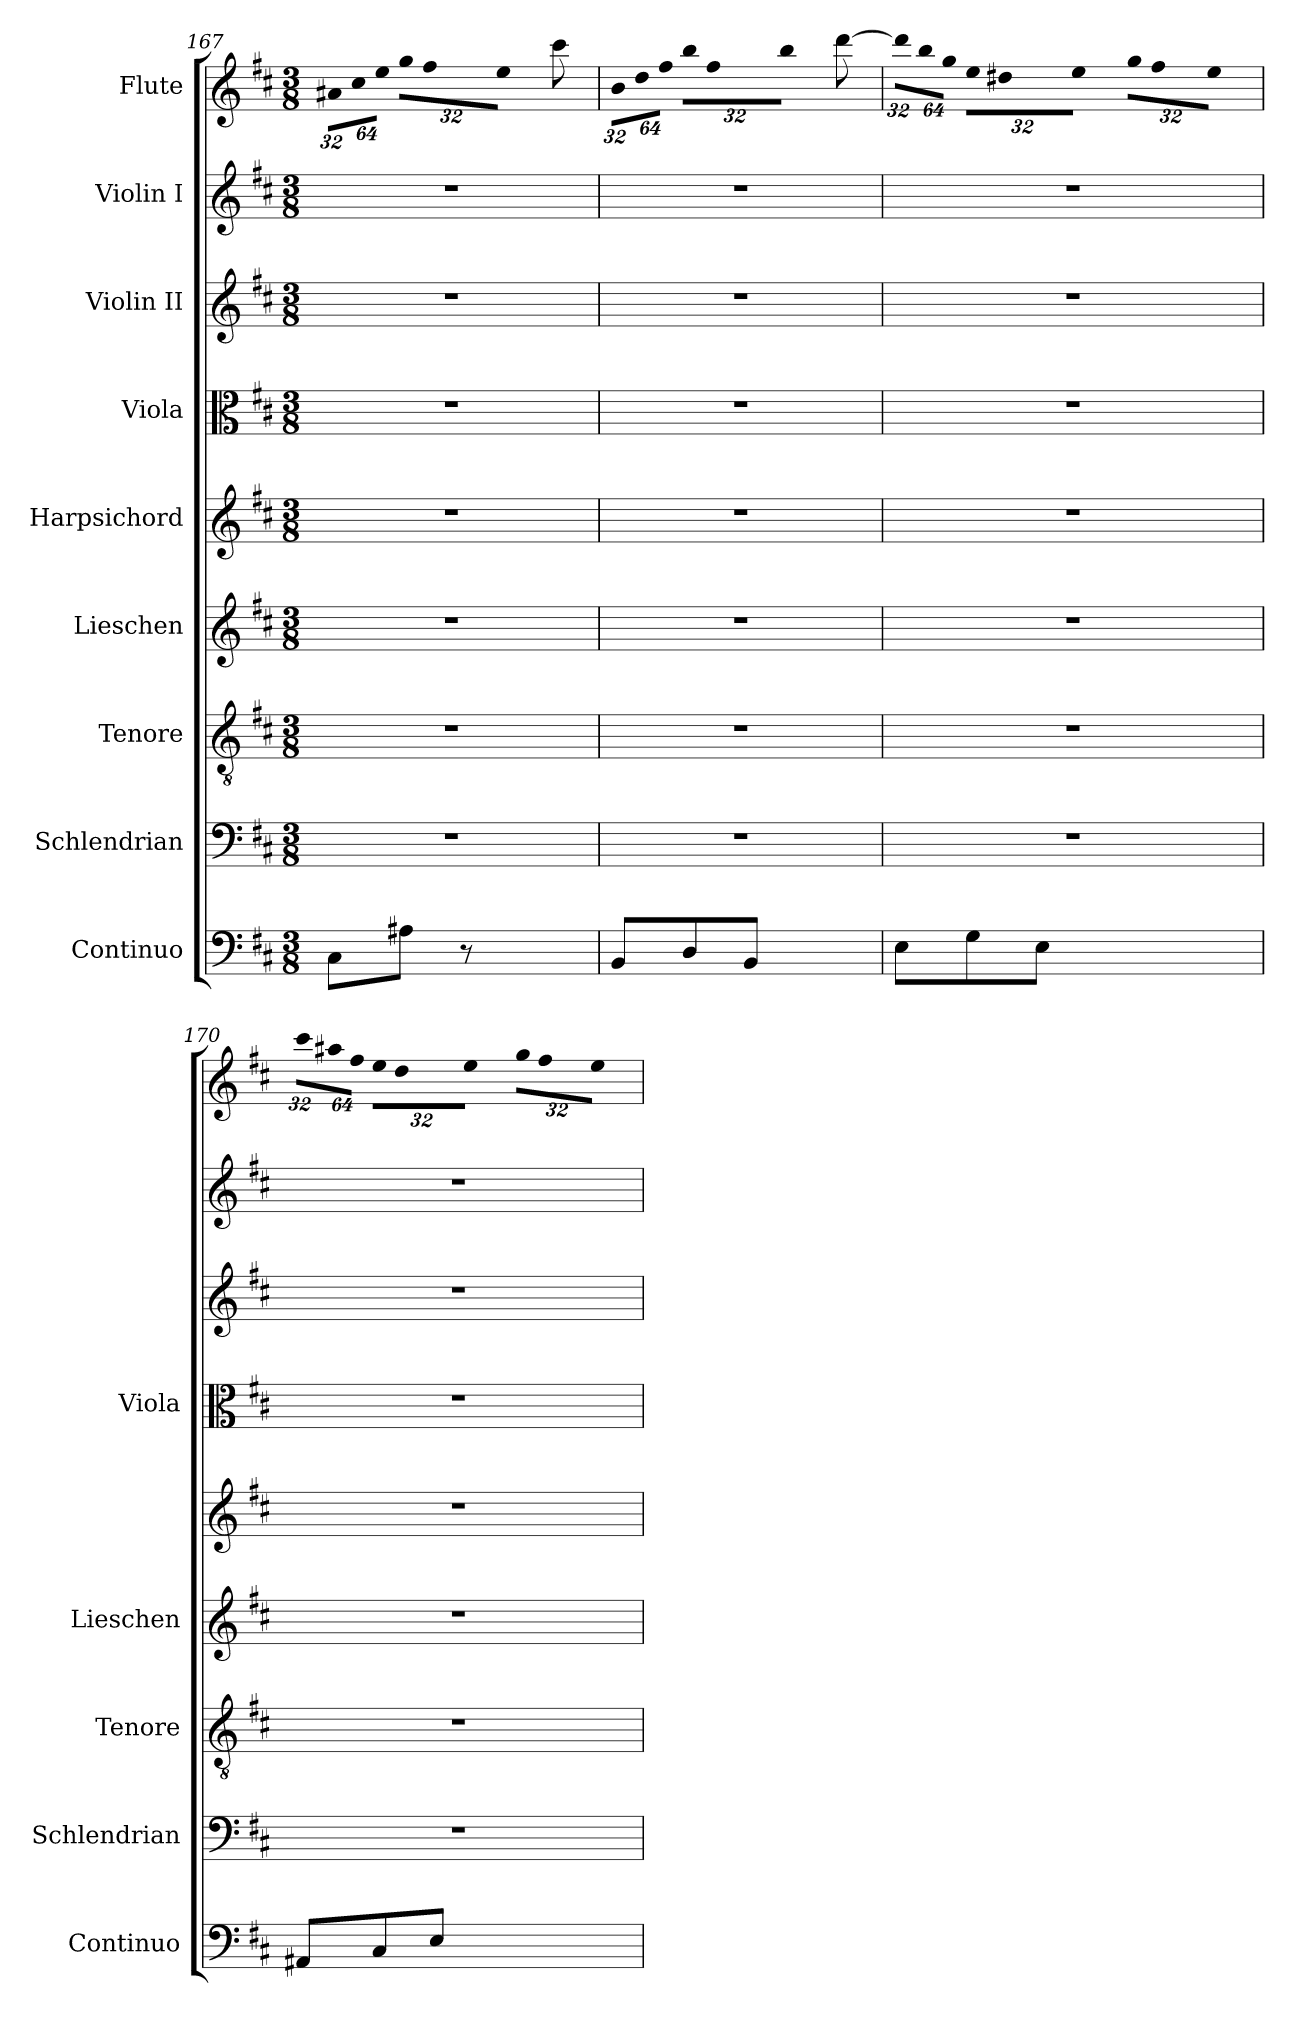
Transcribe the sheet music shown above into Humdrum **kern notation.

**kern	**kern	**kern	**kern	**kern	**kern	**kern	**kern	**kern
*part9	*part8	*part7	*part6	*part5	*part4	*part3	*part2	*part1
*staff9	*staff8	*staff7	*staff6	*staff5	*staff4	*staff3	*staff2	*staff1
*I"Continuo	*I"Schlendrian	*I"Tenore	*I"Lieschen	*I"Harpsichord	*I"Viola	*I"Violin II	*I"Violin I	*I"Flute
*I'Continuo	*I'Schlendrian	*I'Tenore	*I'Lieschen	*	*I'Viola	*	*	*
*clefF4	*clefF4	*clefGv2	*clefG2	*clefG2	*clefC3	*clefG2	*clefG2	*clefG2
*	*	*ITrd7c12	*	*	*	*	*	*
*k[f#c#]	*k[f#c#]	*k[f#c#]	*k[f#c#]	*k[f#c#]	*k[f#c#]	*k[f#c#]	*k[f#c#]	*k[f#c#]
*D:	*D:	*D:	*D:	*D:	*D:	*D:	*D:	*D:
*M3/8	*M3/8	*M3/8	*M3/8	*M3/8	*M3/8	*M3/8	*M3/8	*M3/8
=167	=167	=167	=167	=167	=167	=167	=167	=167
!	!LO:N:vis=1	!LO:N:vis=1	!LO:N:vis=1	!LO:N:vis=1	!LO:N:vis=1	!LO:N:vis=1	!LO:N:vis=1	!
*	*	*	*	*	*	*	*	*Xbrackettup
!	!	!	!	!	!	!	!	!LO:N:vis=16
8C#i\L	4.r	4.r	4.r	4.r	4.r	4.r	4.r	512%21a#Xi\LL
!	!	!	!	!	!	!	!	!LO:N:vis=16
.	.	.	.	.	.	.	.	1024%43cc#i\
!	!	!	!	!	!	!	!	!LO:N:vis=16
.	.	.	.	.	.	.	.	1024%43eei\JJ
!	!	!	!	!	!	!	!	!LO:N:vis=16
8A#Xi\J	.	.	.	.	.	.	.	512%21ggi\LL
!	!	!	!	!	!	!	!	!LO:N:vis=16
.	.	.	.	.	.	.	.	1024%43ff#i\
!	!	!	!	!	!	!	!	!LO:N:vis=16
.	.	.	.	.	.	.	.	1024%43eei\JJ
8r	.	.	.	.	.	.	.	8ccc#i\
=168	=168	=168	=168	=168	=168	=168	=168	=168
!	!LO:N:vis=1	!LO:N:vis=1	!LO:N:vis=1	!LO:N:vis=1	!LO:N:vis=1	!LO:N:vis=1	!LO:N:vis=1	!LO:N:vis=16
8BBi/L	4.r	4.r	4.r	4.r	4.r	4.r	4.r	512%21bi\LL
!	!	!	!	!	!	!	!	!LO:N:vis=16
.	.	.	.	.	.	.	.	1024%43ddi\
!	!	!	!	!	!	!	!	!LO:N:vis=16
.	.	.	.	.	.	.	.	1024%43ff#i\JJ
!	!	!	!	!	!	!	!	!LO:N:vis=16
8Di/	.	.	.	.	.	.	.	512%21bbi\LL
!	!	!	!	!	!	!	!	!LO:N:vis=16
.	.	.	.	.	.	.	.	1024%43ff#i\
!	!	!	!	!	!	!	!	!LO:N:vis=16
.	.	.	.	.	.	.	.	1024%43bbi\JJ
8BBi/J	.	.	.	.	.	.	.	[8dddi\
=169	=169	=169	=169	=169	=169	=169	=169	=169
!	!LO:N:vis=1	!LO:N:vis=1	!LO:N:vis=1	!LO:N:vis=1	!LO:N:vis=1	!LO:N:vis=1	!LO:N:vis=1	!LO:N:vis=16
8Ei\L	4.r	4.r	4.r	4.r	4.r	4.r	4.r	512%21dddi\LL]
!	!	!	!	!	!	!	!	!LO:N:vis=16
.	.	.	.	.	.	.	.	1024%43bbi\
!	!	!	!	!	!	!	!	!LO:N:vis=16
.	.	.	.	.	.	.	.	1024%43ggi\JJ
!	!	!	!	!	!	!	!	!LO:N:vis=16
8Gi\	.	.	.	.	.	.	.	512%21eei\LL
!	!	!	!	!	!	!	!	!LO:N:vis=16
.	.	.	.	.	.	.	.	1024%43dd#Xi\
!	!	!	!	!	!	!	!	!LO:N:vis=16
.	.	.	.	.	.	.	.	1024%43eei\JJ
!	!	!	!	!	!	!	!	!LO:N:vis=16
8Ei\J	.	.	.	.	.	.	.	512%21ggi\LL
!	!	!	!	!	!	!	!	!LO:N:vis=16
.	.	.	.	.	.	.	.	1024%43ff#i\
!	!	!	!	!	!	!	!	!LO:N:vis=16
.	.	.	.	.	.	.	.	1024%43eei\JJ
=170	=170	=170	=170	=170	=170	=170	=170	=170
!	!LO:N:vis=1	!LO:N:vis=1	!LO:N:vis=1	!LO:N:vis=1	!LO:N:vis=1	!LO:N:vis=1	!LO:N:vis=1	!LO:N:vis=16
8AA#Xi/L	4.r	4.r	4.r	4.r	4.r	4.r	4.r	512%21ccc#i\LL
!	!	!	!	!	!	!	!	!LO:N:vis=16
.	.	.	.	.	.	.	.	1024%43aa#Xi\
!	!	!	!	!	!	!	!	!LO:N:vis=16
.	.	.	.	.	.	.	.	1024%43ff#i\JJ
!	!	!	!	!	!	!	!	!LO:N:vis=16
8C#i/	.	.	.	.	.	.	.	512%21eei\LL
!	!	!	!	!	!	!	!	!LO:N:vis=16
.	.	.	.	.	.	.	.	1024%43ddi\
!	!	!	!	!	!	!	!	!LO:N:vis=16
.	.	.	.	.	.	.	.	1024%43eei\JJ
!	!	!	!	!	!	!	!	!LO:N:vis=16
8Ei/J	.	.	.	.	.	.	.	512%21ggi\LL
!	!	!	!	!	!	!	!	!LO:N:vis=16
.	.	.	.	.	.	.	.	1024%43ff#i\
!	!	!	!	!	!	!	!	!LO:N:vis=16
.	.	.	.	.	.	.	.	1024%43eei\JJ
=	=	=	=	=	=	=	=	=
*-	*-	*-	*-	*-	*-	*-	*-	*-
